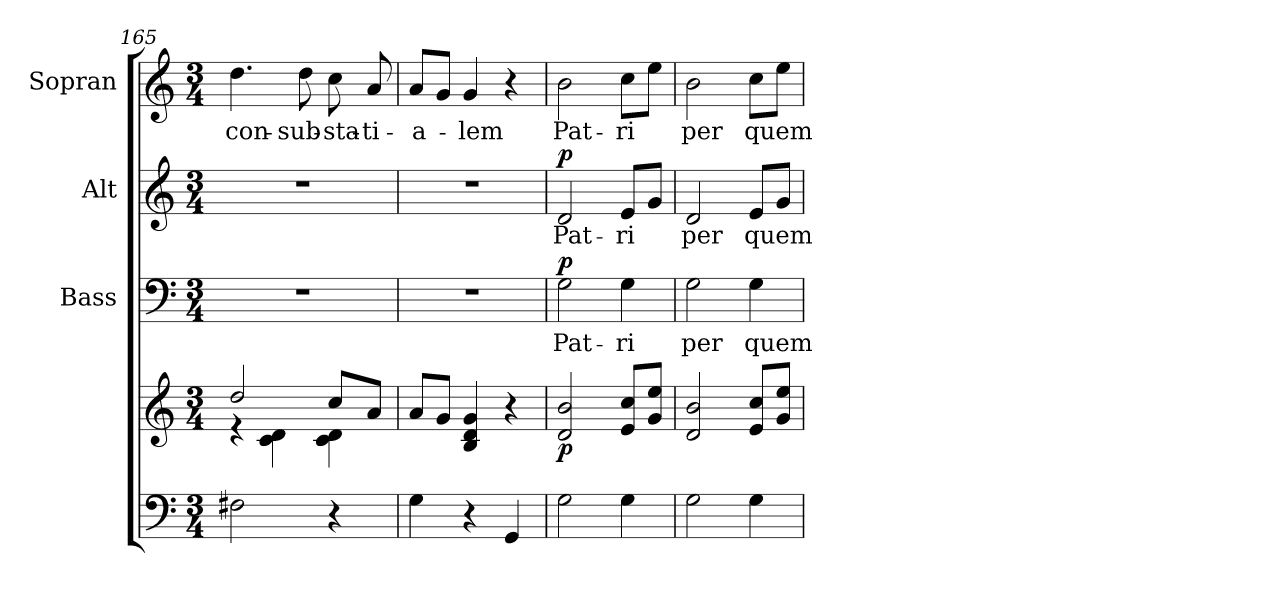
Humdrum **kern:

**kern	**kern	**dynam	**kern	**text	**dynam	**kern	**text	**dynam	**kern	**text
*part4	*part4	*part4	*part3	*part3	*part3	*part2	*part2	*part2	*part1	*part1
*staff5	*staff4	*staff4/5	*staff3	*staff3	*staff3	*staff2	*staff2	*staff2	*staff1	*staff1
*	*	*	*I"Bass	*	*	*I"Alt	*	*	*I"Sopran	*
*	*	*	*I'B.	*	*	*I'A.	*	*	*I'S.	*
*clefF4	*clefG2	*	*clefF4	*	*	*clefG2	*	*	*clefG2	*
*k[]	*k[]	*	*k[]	*	*	*k[]	*	*	*k[]	*
*C:	*C:	*	*C:	*	*	*C:	*	*	*C:	*
*M3/4	*M3/4	*	*M3/4	*	*	*M3/4	*	*	*M3/4	*
=165	=165	=165	=165	=165	=165	=165	=165	=165	=165	=165
*	*^	*	*	*	*	*	*	*	*	*
!	!	!	!	!	!	!	!	!	!	!	!LO:LY:b
2F#X\	2dd/	4re	.	2.r	.	.	2.r	.	.	4.dd\	con-
.	.	4c\ 4d\	.	.	.	.	.	.	.	.	.
!	!	!	!	!	!	!	!	!	!	!	!LO:LY:b
.	.	.	.	.	.	.	.	.	.	8dd\	-sub-
!	!	!	!	!	!	!	!	!	!	!	!LO:LY:b
4r	8cc/L	4c\ 4d\	.	.	.	.	.	.	.	8cc\	-sta-
!	!	!	!	!	!	!	!	!	!	!	!LO:LY:b
.	8a/J	.	.	.	.	.	.	.	.	8a/	-ti-
*	*v	*v	*	*	*	*	*	*	*	*	*
=166	=166	=166	=166	=166	=166	=166	=166	=166	=166	=166
!	!	!	!	!	!	!	!	!	!	!LO:LY:b
4G\	8a/L	.	2.r	.	.	2.r	.	.	8a/L	-a-
.	8g/J	.	.	.	.	.	.	.	8g/J	.
!	!	!	!	!	!	!	!	!	!	!LO:LY:b
4r	4B/ 4d/ 4g/	.	.	.	.	.	.	.	4g/	-lem
4GG/	4r	.	.	.	.	.	.	.	4r	.
=167	=167	=167	=167	=167	=167	=167	=167	=167	=167	=167
!	!	!LO:DY:b	!	!LO:LY:b	!LO:DY:a	!	!LO:LY:b	!LO:DY:a	!	!LO:LY:b
2G\	2d/ 2b/	p	2G\	Pat-	p	2d/	Pat-	p	2b\	Pat-
!	!	!	!	!LO:LY:b	!	!	!LO:LY:b	!	!	!LO:LY:b
4G\	8e/ 8cc/L	.	4G\	-ri	.	8e/L	-ri	.	8cc\L	-ri
.	8g/ 8ee/J	.	.	.	.	8g/J	.	.	8ee\J	.
=168	=168	=168	=168	=168	=168	=168	=168	=168	=168	=168
!	!	!	!	!LO:LY:b	!	!	!LO:LY:b	!	!	!LO:LY:b
2G\	2d/ 2b/	.	2G\	per	.	2d/	per	.	2b\	per
!	!	!	!	!LO:LY:b	!	!	!LO:LY:b	!	!	!LO:LY:b
4G\	8e/ 8cc/L	.	4G\	quem	.	8e/L	quem	.	8cc\L	quem
.	8g/ 8ee/J	.	.	.	.	8g/J	.	.	8ee\J	.
=	=	=	=	=	=	=	=	=	=	=
*-	*-	*-	*-	*-	*-	*-	*-	*-	*-	*-
